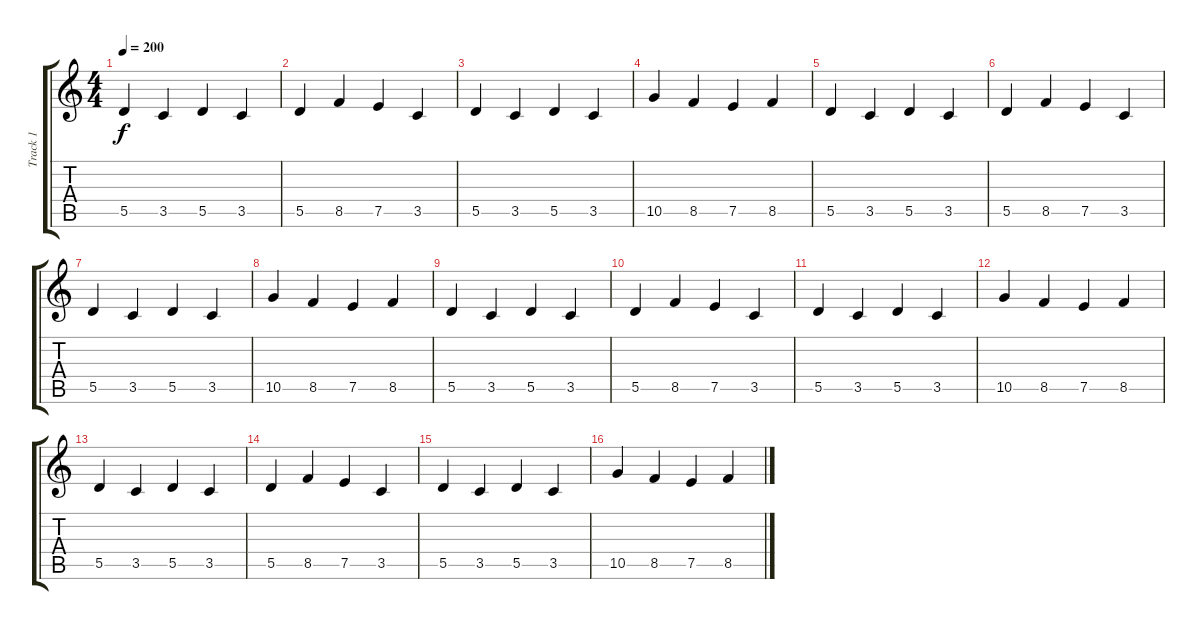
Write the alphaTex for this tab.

\track ("Track 1" "Track 1") {instrument distortionguitar}
\staff {score tabs}
\tuning (E4 B3 G3 D3 A2 D2) {hide}
\ts (4 4)
\tempo 200
\clef g2
\ks c
5.5.4{dy f} 3.5.4 5.5.4 3.5.4 |
5.5.4 8.5.4 7.5.4 3.5.4 |
5.5.4 3.5.4 5.5.4 3.5.4 |
10.5.4 8.5.4 7.5.4 8.5.4 |
5.5.4 3.5.4 5.5.4 3.5.4 |
5.5.4 8.5.4 7.5.4 3.5.4 |
5.5.4 3.5.4 5.5.4 3.5.4 |
10.5.4 8.5.4 7.5.4 8.5.4 |
5.5.4 3.5.4 5.5.4 3.5.4 |
5.5.4 8.5.4 7.5.4 3.5.4 |
5.5.4 3.5.4 5.5.4 3.5.4 |
10.5.4 8.5.4 7.5.4 8.5.4 |
5.5.4 3.5.4 5.5.4 3.5.4 |
5.5.4 8.5.4 7.5.4 3.5.4 |
5.5.4 3.5.4 5.5.4 3.5.4 |
10.5.4 8.5.4 7.5.4 8.5.4
